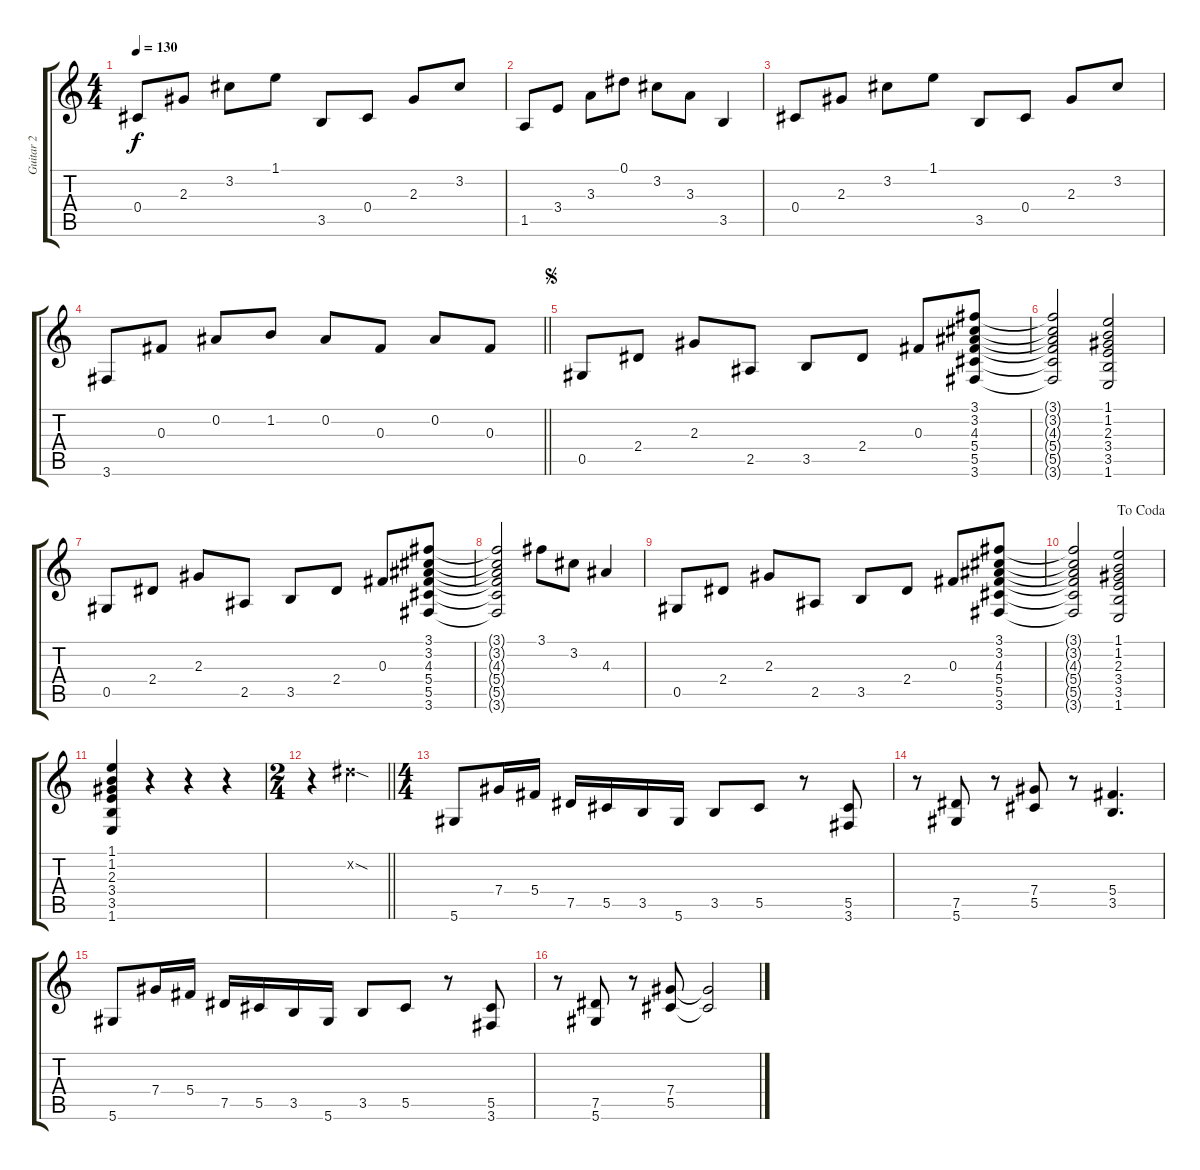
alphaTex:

\track ("Guitar 2" "Guitar 2") {instrument overdrivenguitar}
\staff {score tabs}
\tuning (Eb4 Bb3 Gb3 Db3 Ab2 Eb2) {hide}
\ts (4 4)
\tempo 130
\clef g2
\ks c
0.4.8{dy f} 2.3.8 3.2.8 1.1.8 3.5.8 0.4.8 2.3.8 3.2.8 |
1.5.8 3.4.8 3.3.8 0.1.8 3.2.8 3.3.8 3.5.4 |
0.4.8 2.3.8 3.2.8 1.1.8 3.5.8 0.4.8 2.3.8 3.2.8 |
\barLineRight lightlight
3.6.8 0.3.8 0.2.8 1.2.8 0.2.8 0.3.8 0.2.8 0.3.8 |
\jump segno
0.5.8{instrument overdrivenguitar} 2.4.8 2.3.8 2.5.8 3.5.8 2.4.8 0.3.8 (3.1 3.2 4.3 5.4 5.5 3.6).8 |
(3.1{t} 3.2{t} 4.3{t} 5.4{t} 5.5{t} 3.6{t}).2 (1.1 1.2 2.3 3.4 3.5 1.6).2 |
0.5.8 2.4.8 2.3.8 2.5.8 3.5.8 2.4.8 0.3.8 (3.1 3.2 4.3 5.4 5.5 3.6).8 |
(3.1{t} 3.2{t} 4.3{t} 5.4{t} 5.5{t} 3.6{t}).2 3.1.8 3.2.8 4.3.4 |
0.5.8 2.4.8 2.3.8 2.5.8 3.5.8 2.4.8 0.3.8 (3.1 3.2 4.3 5.4 5.5 3.6).8 |
\jump dacoda
(3.1{t} 3.2{t} 4.3{t} 5.4{t} 5.5{t} 3.6{t}).2 (1.1 1.2 2.3 3.4 3.5 1.6).2 |
(1.1 1.2 2.3 3.4 3.5 1.6).4 r.4 r.4 r.4 |
\ts (2 4)
\barLineRight lightlight
r.4 5.2{sod x}.4 |
\ts (4 4)
5.6.8 7.4.16 5.4.16 7.5.16 5.5.16 3.5.16 5.6.16 3.5.8 5.5.8 r.8 (5.5 3.6).8 |
r.8 (7.5 5.6).8 r.8 (7.4 5.5).8 r.8 (5.4 3.5).4{d} |
5.6.8 7.4.16 5.4.16 7.5.16 5.5.16 3.5.16 5.6.16 3.5.8 5.5.8 r.8 (5.5 3.6).8 |
r.8 (7.5 5.6).8 r.8 (7.4 5.5).8 (7.4{t} 5.5{t}).2
